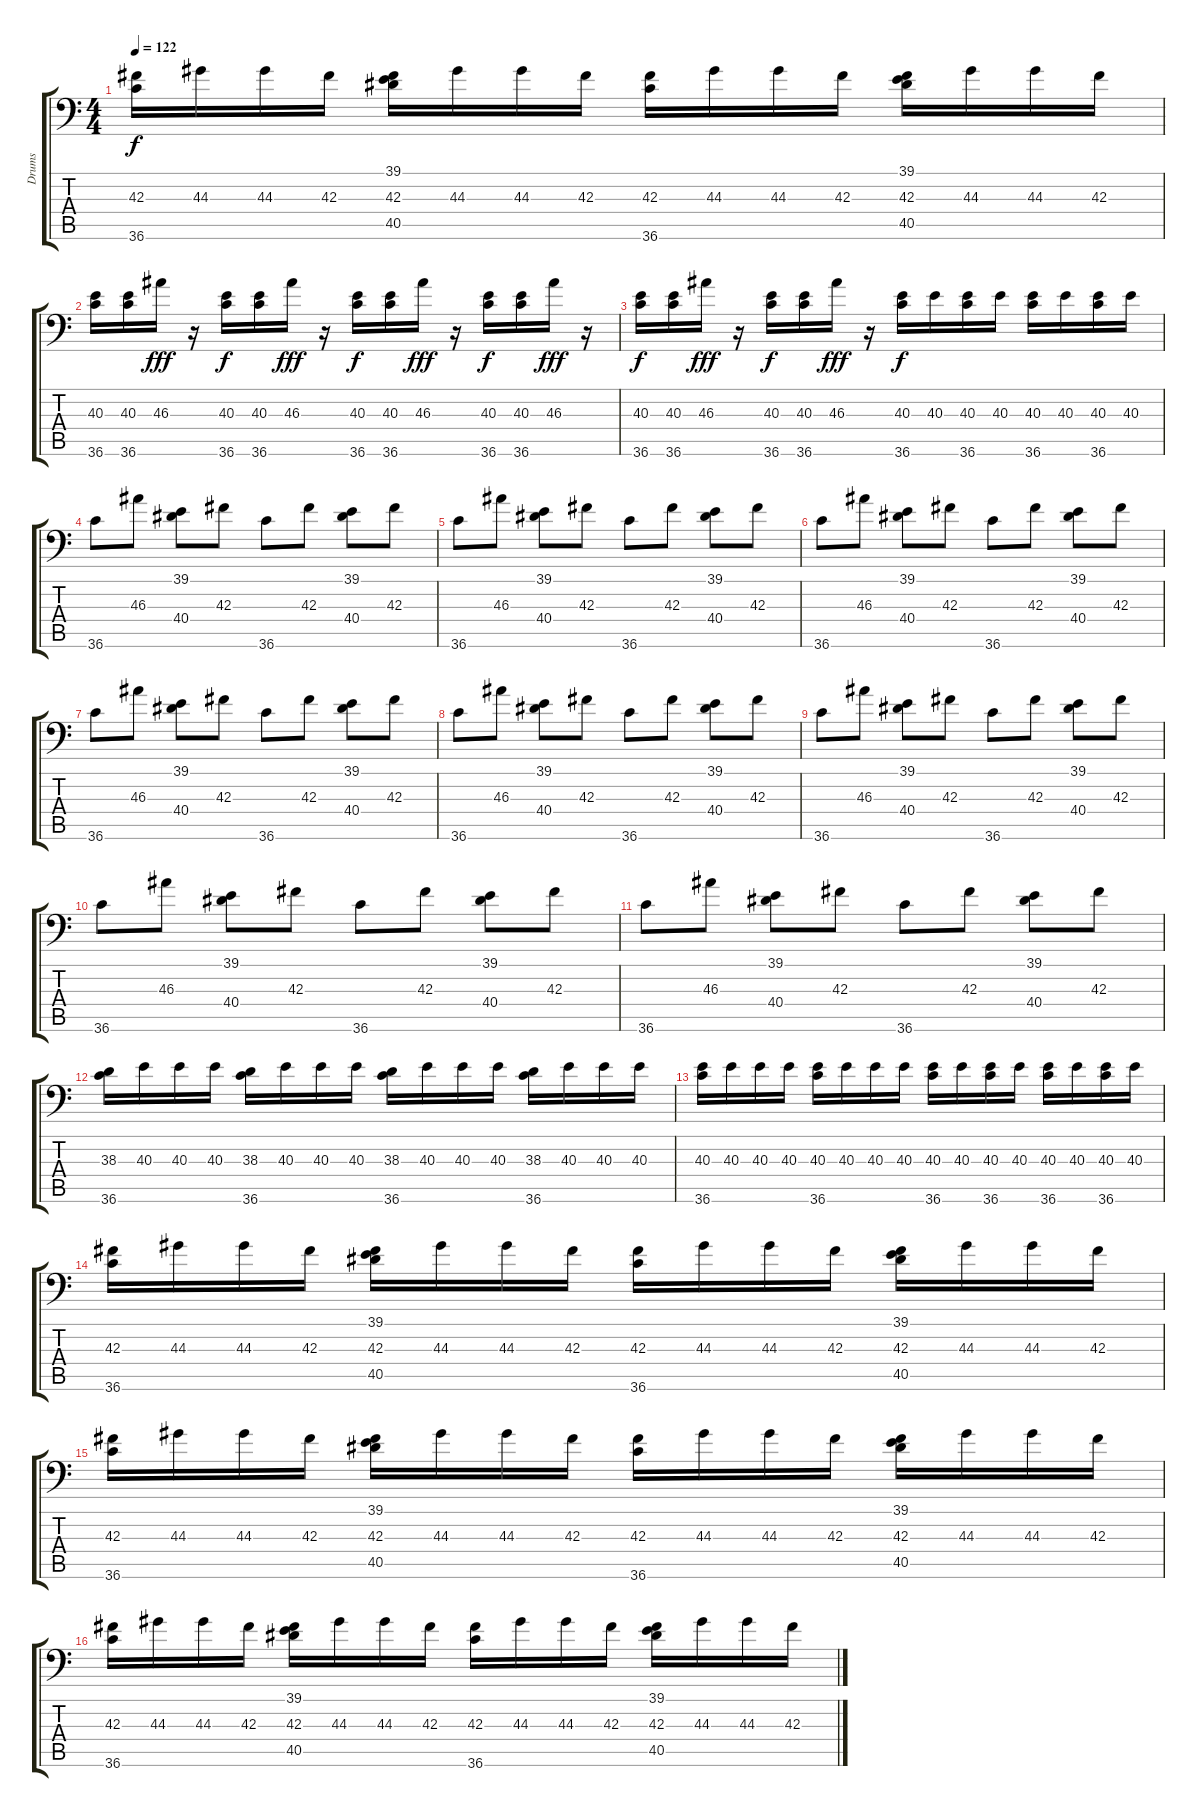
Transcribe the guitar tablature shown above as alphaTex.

\track ("Drums" "Drums") {instrument acousticgrandpiano}
\staff {score tabs}
\tuning (C-1 C-1 C-1 C-1 C-1 C-1) {hide}
\ts (4 4)
\tempo 122
\clef f4
\ks c
(42.3 36.6).16{dy f} 44.3.16 44.3.16 42.3.16 (39.1 42.3 40.5).16 44.3.16 44.3.16 42.3.16 (42.3 36.6).16 44.3.16 44.3.16 42.3.16 (39.1 42.3 40.5).16 44.3.16 44.3.16 42.3.16 |
(40.3 36.6).16 (40.3 36.6).16 46.3.16{dy fff} r.16 (40.3 36.6).16{dy f} (40.3 36.6).16 46.3.16{dy fff} r.16 (40.3 36.6).16{dy f} (40.3 36.6).16 46.3.16{dy fff} r.16 (40.3 36.6).16{dy f} (40.3 36.6).16 46.3.16{dy fff} r.16 |
(40.3 36.6).16{dy f} (40.3 36.6).16 46.3.16{dy fff} r.16 (40.3 36.6).16{dy f} (40.3 36.6).16 46.3.16{dy fff} r.16 (40.3 36.6).16{dy f} 40.3.16 (40.3 36.6).16 40.3.16 (40.3 36.6).16 40.3.16 (40.3 36.6).16 40.3.16 |
36.6.8 46.3.8 (39.1 40.4).8 42.3.8 36.6.8 42.3.8 (39.1 40.4).8 42.3.8 |
36.6.8 46.3.8 (39.1 40.4).8 42.3.8 36.6.8 42.3.8 (39.1 40.4).8 42.3.8 |
36.6.8 46.3.8 (39.1 40.4).8 42.3.8 36.6.8 42.3.8 (39.1 40.4).8 42.3.8 |
36.6.8 46.3.8 (39.1 40.4).8 42.3.8 36.6.8 42.3.8 (39.1 40.4).8 42.3.8 |
36.6.8 46.3.8 (39.1 40.4).8 42.3.8 36.6.8 42.3.8 (39.1 40.4).8 42.3.8 |
36.6.8 46.3.8 (39.1 40.4).8 42.3.8 36.6.8 42.3.8 (39.1 40.4).8 42.3.8 |
36.6.8 46.3.8 (39.1 40.4).8 42.3.8 36.6.8 42.3.8 (39.1 40.4).8 42.3.8 |
36.6.8 46.3.8 (39.1 40.4).8 42.3.8 36.6.8 42.3.8 (39.1 40.4).8 42.3.8 |
(38.3 36.6).16 40.3.16 40.3.16 40.3.16 (38.3 36.6).16 40.3.16 40.3.16 40.3.16 (38.3 36.6).16 40.3.16 40.3.16 40.3.16 (38.3 36.6).16 40.3.16 40.3.16 40.3.16 |
(40.3 36.6).16 40.3.16 40.3.16 40.3.16 (40.3 36.6).16 40.3.16 40.3.16 40.3.16 (40.3 36.6).16 40.3.16 (40.3 36.6).16 40.3.16 (40.3 36.6).16 40.3.16 (40.3 36.6).16 40.3.16 |
(42.3 36.6).16 44.3.16 44.3.16 42.3.16 (39.1 42.3 40.5).16 44.3.16 44.3.16 42.3.16 (42.3 36.6).16 44.3.16 44.3.16 42.3.16 (39.1 42.3 40.5).16 44.3.16 44.3.16 42.3.16 |
(42.3 36.6).16 44.3.16 44.3.16 42.3.16 (39.1 42.3 40.5).16 44.3.16 44.3.16 42.3.16 (42.3 36.6).16 44.3.16 44.3.16 42.3.16 (39.1 42.3 40.5).16 44.3.16 44.3.16 42.3.16 |
(42.3 36.6).16 44.3.16 44.3.16 42.3.16 (39.1 42.3 40.5).16 44.3.16 44.3.16 42.3.16 (42.3 36.6).16 44.3.16 44.3.16 42.3.16 (39.1 42.3 40.5).16 44.3.16 44.3.16 42.3.16
